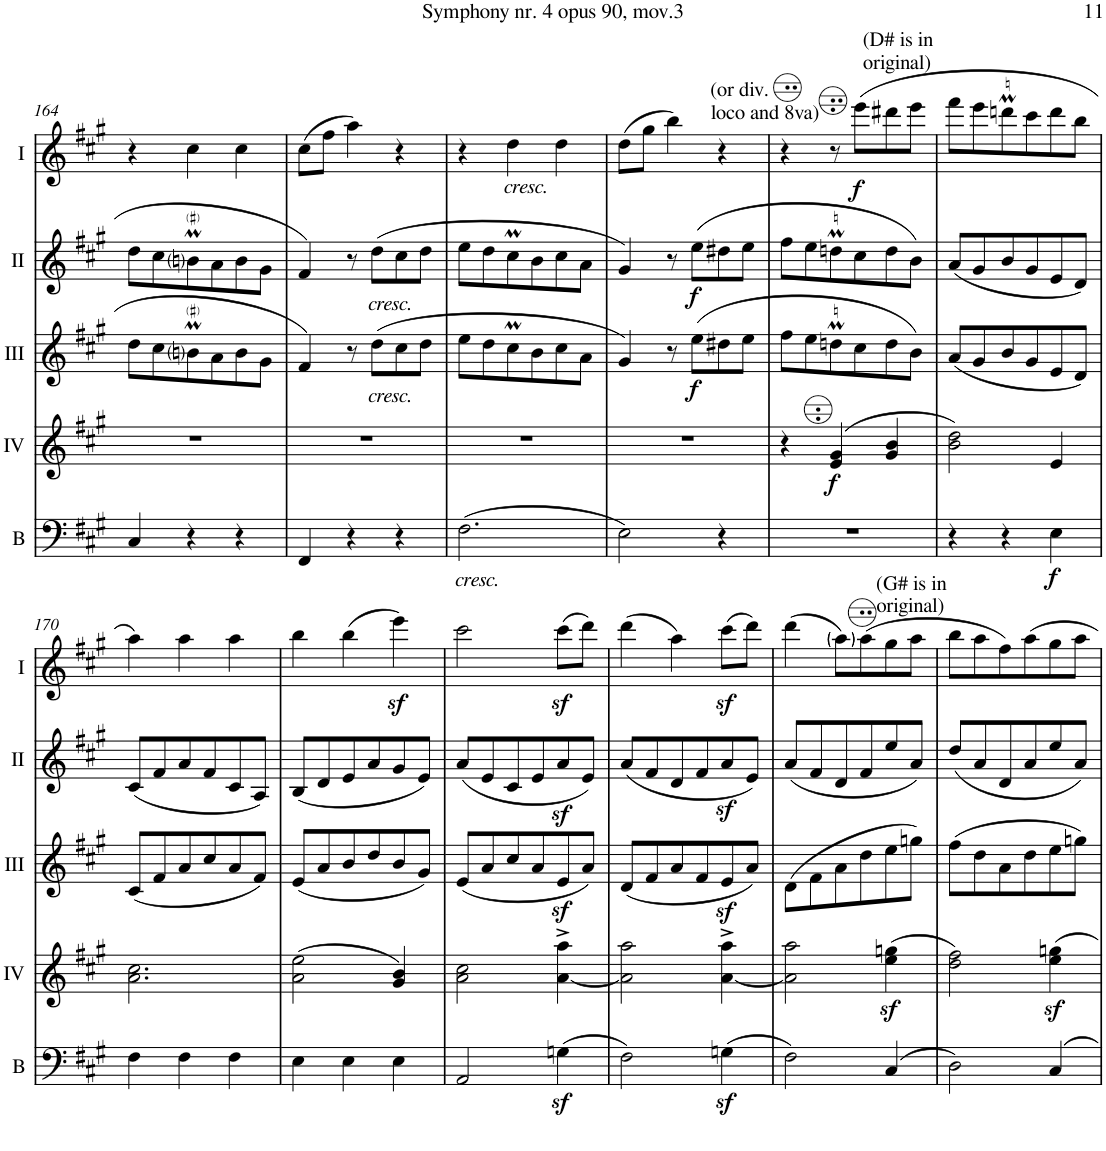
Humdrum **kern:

**kern	**dynam	**kern	**dynam	**kern	**dynam	**kern	**dynam	**kern	**dynam
*part5	*part5	*part4	*part4	*part3	*part3	*part2	*part2	*part1	*part1
*staff5	*staff5	*staff4	*staff4	*staff3	*staff3	*staff2	*staff2	*staff1	*staff1
*I"Bass	*	*I"Acc. 4	*	*I"Acc. 3	*	*I"Acc. 2	*	*I"Acc. 1	*
*I'B	*	*	*	*	*	*	*	*	*
!!LO:PB:g=z
*clefF4	*	*clefG2	*	*clefG2	*	*clefG2	*	*clefG2	*
*Trd7c12	*	*Trd7c12	*	*Trd7c12	*	*	*	*	*
*k[f#c#g#]	*	*k[f#c#g#]	*	*k[f#c#g#]	*	*k[f#c#g#]	*	*k[f#c#g#]	*
*M3/4	*	*M3/4	*	*M3/4	*	*M3/4	*	*M3/4	*
=164	=164	=164	=164	=164	=164	=164	=164	=164	=164
4C#/	.	2.r	.	8dd\L	.	8dd\L	.	4r	.
.	.	.	.	8cc#\	.	8cc#\	.	.	.
!	!	!	!	!LO:MOR:acc=#	!	!LO:MOR:acc=#	!	!	!
4r	.	.	.	8bniM\	.	8bniM\	.	4cc#\	.
.	.	.	.	8a\	.	8a\	.	.	.
4r	.	.	.	8b\	.	8b\	.	4cc#\	.
.	.	.	.	8g#\J	.	8g#\J	.	.	.
=165	=165	=165	=165	=165	=165	=165	=165	=165	=165
4FF#/	.	2.r	.	4f#/	.	4f#/	.	(8cc#\L	.
.	.	.	.	.	.	.	.	8ff#\J	.
4r	.	.	.	8r	.	8r	.	4aa\)	.
!	!	!	!	!	!	!LO:TX:b:i:t=cresc.	!	!	!
!	!	!	!	!LO:TX:b:i:t=cresc.	!	!	!	!	!
.	.	.	.	(8dd\L	.	(8dd\L	.	.	.
4r	.	.	.	8cc#\	.	8cc#\	.	4r	.
.	.	.	.	8dd\J	.	8dd\J	.	.	.
=166	=166	=166	=166	=166	=166	=166	=166	=166	=166
!LO:TX:b:i:t=cresc.	!	!	!	!	!	!	!	!	!
(2.F#\	.	2.r	.	8ee\L	.	8ee\L	.	4r	.
.	.	.	.	8dd\	.	8dd\	.	.	.
!	!	!	!	!	!	!	!	!LO:TX:b:i:t=cresc.	!
.	.	.	.	8cc#m\	.	8cc#m\	.	4dd\	.
.	.	.	.	8b\	.	8b\	.	.	.
.	.	.	.	8cc#\	.	8cc#\	.	4dd\	.
.	.	.	.	8a\J	.	8a\J	.	.	.
=167	=167	=167	=167	=167	=167	=167	=167	=167	=167
2E\)	.	2.r	.	4g#/)	.	4g#/)	.	(8dd\L	.
.	.	.	.	.	.	.	.	8gg#\J	.
.	.	.	.	8r	.	8r	.	4bb\)	.
!	!	!	!	!	!LO:DY:b	!	!LO:DY:b	!	!
.	.	.	.	(8ee\L	f	(8ee\L	f	.	.
4r	.	.	.	8dd#X\	.	8dd#X\	.	4r	.
.	.	.	.	8ee\J	.	8ee\J	.	.	.
=168	=168	=168	=168	=168	=168	=168	=168	=168	=168
2.r	.	4r	.	8ff#\L	.	8ff#\L	.	4r	.
.	.	.	.	8ee\	.	8ee\	.	.	.
!	!	!	!LO:DY:b	!	!	!	!	!	!
.	.	(4e/ 4g#/	f	8ddnM\	.	8ddnM\	.	8r	.
!	!	!	!	!	!	!	!	!LO:TX:a:t=(or div.	!
!	!	!	!	!	!	!	!	!LO:TX:a:t=loco and 8va)	!
!	!	!	!	!	!	!	!	!	!LO:DY:b
.	.	.	.	8cc#\	.	8cc#\	.	(8ee\L	f
!	!	!	!	!	!	!	!	!LO:TX:a:t=(D# is in	!
!	!	!	!	!	!	!	!	!LO:TX:a:t=original)	!
.	.	4g#/ 4b/	.	8dd\	.	8dd\	.	8dd#X\	.
.	.	.	.	8b\J)	.	8b\J)	.	8ee\J	.
=169	=169	=169	=169	=169	=169	=169	=169	=169	=169
4r	.	2b\ 2dd\)	.	(8a/L	.	(8a/L	.	8ff#\L	.
.	.	.	.	8g#/	.	8g#/	.	8ee\	.
4r	.	.	.	8b/	.	8b/	.	8ddnM\	.
.	.	.	.	8g#/	.	8g#/	.	8cc#\	.
!	!LO:DY:b	!	!	!	!	!	!	!	!
4E\	f	4e/	.	8e/	.	8e/	.	8dd\	.
.	.	.	.	8d/J)	.	8d/J)	.	8b\J	.
!!LO:LB:g=z
=170	=170	=170	=170	=170	=170	=170	=170	=170	=170
4F#\	.	2.a\ 2.cc#\	.	(8c#/L	.	(8c#/L	.	4a\)	.
.	.	.	.	8f#/	.	8f#/	.	.	.
4F#\	.	.	.	8a/	.	8a/	.	4a\	.
.	.	.	.	8cc#/	.	8f#/	.	.	.
4F#\	.	.	.	8a/	.	8c#/	.	4a\	.
.	.	.	.	8f#/J)	.	8A/J)	.	.	.
=171	=171	=171	=171	=171	=171	=171	=171	=171	=171
4E\	.	(2a\ 2ee\	.	(8e/L	.	(8B/L	.	4b\	.
.	.	.	.	8a/	.	8d/	.	.	.
4E\	.	.	.	8b/	.	8e/	.	(4b\	.
.	.	.	.	8dd/	.	8a/	.	.	.
4E\	.	4g#/ 4b/)	.	8b/	.	8g#/	.	4eez<\)	.
.	.	.	.	8g#/J)	.	8e/J)	.	.	.
=172	=172	=172	=172	=172	=172	=172	=172	=172	=172
2AA/	.	2a\ 2cc#\	.	(8e/L	.	(8a/L	.	2cc#\	.
.	.	.	.	8a/	.	8e/	.	.	.
.	.	.	.	8cc#/	.	8c#/	.	.	.
.	.	.	.	8a/	.	8e/	.	.	.
(4Gnz<\	.	[4a\^ 4aa\^	.	8ez</	.	8az</	.	(8cc#z<\L	.
.	.	.	.	8a/J)	.	8e/J)	.	8dd\J)	.
=173	=173	=173	=173	=173	=173	=173	=173	=173	=173
2F#\)	.	2a\] 2aa\	.	(8d/L	.	(8a/L	.	(4dd\	.
.	.	.	.	8f#/	.	8f#/	.	.	.
.	.	.	.	8a/	.	8d/	.	4a\)	.
.	.	.	.	8f#/	.	8f#/	.	.	.
(4Gnz<\	.	[4a\^ 4aa\^	.	8ez</	.	8az</	.	(8cc#z<\L	.
.	.	.	.	8a/J)	.	8e/J)	.	8dd\J)	.
=174	=174	=174	=174	=174	=174	=174	=174	=174	=174
2F#\)	.	2a\] 2aa\	.	(8d\L	.	(8a/L	.	(4dd\	.
.	.	.	.	8f#\	.	8f#/	.	.	.
.	.	.	.	8a\	.	8d/	.	8a\L)	.
.	.	.	.	8dd\	.	8f#/	.	(8aa\	.
!	!	!	!	!	!	!	!	!LO:TX:a:t=(G# is in	!
!	!	!	!	!	!	!	!	!LO:TX:a:t=original)	!
(4C#/	.	(4ee\z< 4ggn\z<	.	8ee\	.	8ee/	.	8gg#\	.
.	.	.	.	8ggn\J)	.	8a/J)	.	8aa\J	.
=175	=175	=175	=175	=175	=175	=175	=175	=175	=175
2D\)	.	2dd\ 2ff#\)	.	(8ff#\L	.	(8dd/L	.	8bb\L	.
.	.	.	.	8dd\	.	8a/	.	8aa\	.
.	.	.	.	8a\	.	8d/	.	8ff#\)	.
.	.	.	.	8dd\	.	8a/	.	8aa\	.
4C#/	.	4ee\z< 4ggn\z<	.	8ee\	.	8ee/	.	8gg#\	.
.	.	.	.	8ggn\J)	.	8a/J)	.	8aa\J	.
=	=	=	=	=	=	=	=	=	=
*-	*-	*-	*-	*-	*-	*-	*-	*-	*-
